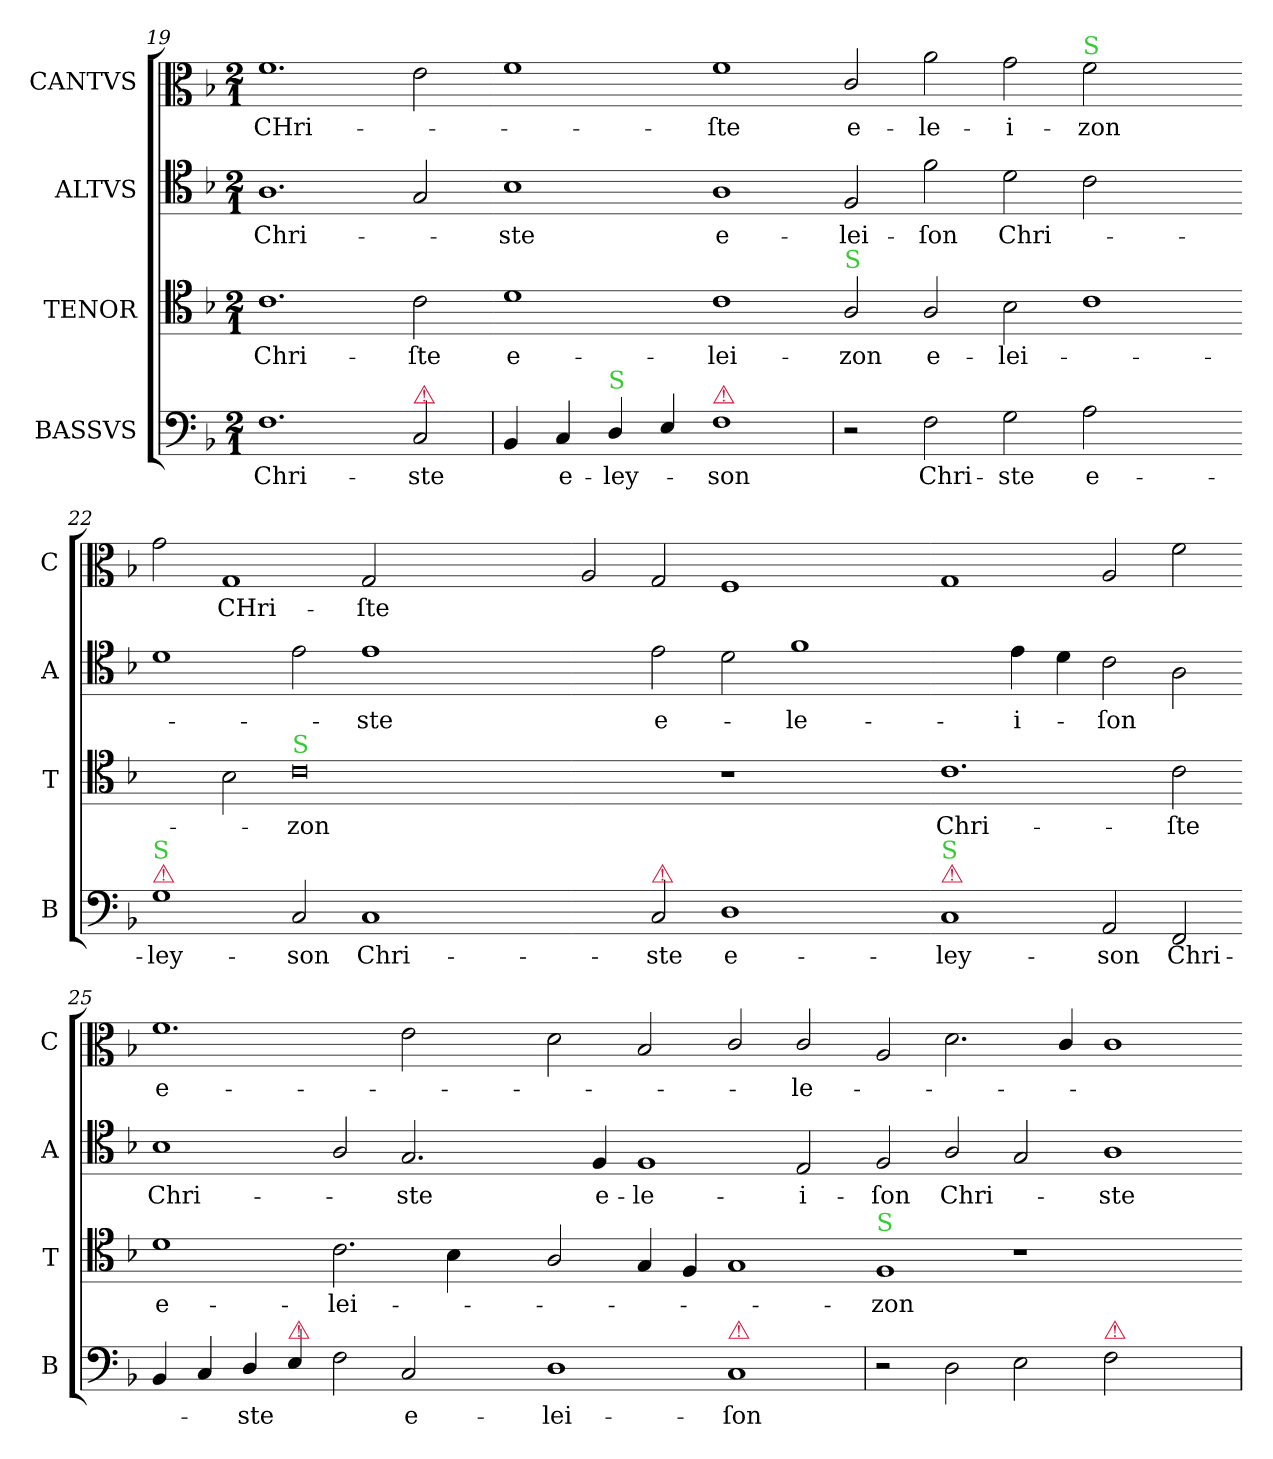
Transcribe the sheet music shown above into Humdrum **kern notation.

**kern	**text	**kern	**text	**kern	**text	**kern	**text
*part4	*part4	*part3	*part3	*part2	*part2	*part1	*part1
*staff4	*staff4	*staff3	*staff3	*staff2	*staff2	*staff1	*staff1
*I"BASSVS	*	*I"TENOR	*	*I"ALTVS	*	*I"CANTVS	*
*I'B	*	*I'T	*	*I'A	*	*I'C	*
*clefF4	*	*clefC4	*	*clefC4	*	*clefC3	*
*k[b-]	*	*k[b-]	*	*k[b-]	*	*k[b-]	*
*M2/1	*	*M2/1	*	*M2/1	*	*M2/1	*
=19	=19	=19	=19	=19	=19	=19	=19
1.F	Chri-	1.c	Chri-	1.A	Chri-	1.f	CHri-
!LO:TX:a:color=crimson:t=⚠	!	!	!	!	!	!	!
2C/	-ste	2c\	-ſte	2G/	.	2e\	.
=20	=20-	=20-	=20-	=20-	=20-	=20-	=20-
4BB-/	.	1d	e-	1B-	-ste	1f	.
4C/	e-	.	.	.	.	.	.
!LO:TX:a:color=limegreen:t=S	!	!	!	!	!	!	!
4D/	-ley-	.	.	.	.	.	.
4E/	.	.	.	.	.	.	.
!LO:TX:a:color=crimson:t=⚠	!	!	!	!	!	!	!
1F	-son	1c	-lei-	1A	e-	1f	-ſte
=21	=21-	=21-	=21-	=21-	=21-	=21-	=21-
!	!	!LO:TX:a:color=limegreen:t=S	!	!	!	!	!
2r	.	2A/	-zon	2F/	-lei-	2c/	e-
!	!LO:LY:i	!	!LO:LY:i	!	!	!	!
2F\	Chri-	2A/	e-	2f\	-ſon	2a\	-le-
!	!LO:LY:i	!	!LO:LY:i	!	!LO:LY:i	!	!
2G\	-ste	2B-\	-lei-	2d\	Chri-	2g\	-i-
!	!	!	!	!	!	!LO:TX:a:color=limegreen:t=S	!
!	!LO:LY:i	!	!	!	!	!	!
2A\	e-	1c\	.	2c\	.	2f\	-zon
2ryy	.	.	.	2ryy	.	2ryy	.
=22-	=22-	=22-	=22-	=22-	=22-	=22-	=22-
!LO:TX:a:color=crimson:t=⚠	!	!	!	!	!	!	!
!LO:TX:a:color=limegreen:t=S	!	!	!	!	!	!	!
!	!LO:LY:i	!	!	!	!	!	!
1G	-ley-	2ryy	.	1d	.	2g\	.
!	!	!	!	!	!	!	!LO:LY:i
.	.	2B-\	.	.	.	1G	CHri-
!	!	!LO:TX:a:color=limegreen:t=S	!	!	!	!	!
!	!LO:LY:i	!	!LO:LY:i	!	!	!	!
2C/	-son	0c	-zon	2e\	.	.	.
!	!LO:LY:i	!	!	!	!LO:LY:i	!	!LO:LY:i
1C/	Chri-	.	.	1e\	-ste	2G/	-ſte
.	.	.	.	.	.	1ryy	.
2ryy	.	.	.	2ryy	.	.	.
=23-	=23-	=23-	=23-	=23-	=23-	=23-	=23-
2ryy	.	1ryy	.	2ryy	.	2A/	.
!LO:TX:a:color=crimson:t=⚠	!	!	!	!	!	!	!
!	!LO:LY:i	!	!	!	!LO:LY:i	!	!
2C/	-ste	.	.	2e\	e-	2G/	.
!	!LO:LY:i	!	!	!	!	!	!
1D	e-	1r	.	2d\	.	1F	.
!	!	!	!	!	!LO:LY:i	!	!
.	.	.	.	1f\	-le-	.	.
2ryy	.	2ryy	.	.	.	2ryy	.
=24-	=24-	=24-	=24-	=24-	=24-	=24-	=24-
!LO:TX:a:color=crimson:t=⚠	!	!	!	!	!	!	!
!LO:TX:a:color=limegreen:t=S	!	!	!	!	!	!	!
!	!LO:LY:i	!	!LO:LY:i	!	!	!	!
1C	-ley-	1.c	Chri-	2ryy	.	1G	.
!	!	!	!	!	!LO:LY:i	!	!
.	.	.	.	4e\	-i-	.	.
.	.	.	.	4d\	.	.	.
!	!LO:LY:i	!	!	!	!LO:LY:i	!	!
2AA/	-son	.	.	2c\	-ſon	2A/	.
!	!	!	!LO:LY:i	!	!	!	!
2FF/	Chri-	2c\	-ſte	2A\	.	2f\	.
=25-	=25-	=25-	=25-	=25-	=25-	=25-	=25-
!	!	!	!LO:LY:i	!	!LO:LY:i	!	!LO:LY:i
4BB-/	.	1d	e-	1B-	Chri-	1.f	e-
4C/	.	.	.	.	.	.	.
4D/	-ste	.	.	.	.	.	.
!LO:TX:a:color=crimson:t=⚠	!	!	!	!	!	!	!
4E/	.	.	.	.	.	.	.
!	!	!	!LO:LY:i	!	!	!	!
2F\	.	2.c\	-lei-	2A/	.	.	.
!	!	!	!	!	!LO:LY:i	!	!
2C/	e-	.	.	2.G/	-ste	2e\	.
.	.	4B-\	.	.	.	.	.
4ryy	.	4ryy	.	.	.	4ryy	.
=26-	=26-	=26-	=26-	=26-	=26-	=26-	=26-
1D	-lei-	2A/	.	4ryy	.	2d\	.
!	!	!	!	!	!LO:LY:i	!	!
.	.	.	.	4F/	e-	.	.
!	!	!	!	!	!LO:LY:i	!	!
.	.	4G/	.	1F	-le-	2B-/	.
.	.	4F/	.	.	.	.	.
!LO:TX:a:color=crimson:t=⚠	!	!	!	!	!	!	!
1C	-ſon	1G	.	.	.	2c/	.
!	!	!	!	!	!LO:LY:i	!	!LO:LY:i
.	.	.	.	2E/	-i-	2c/	-le-
=27	=27-	=27-	=27-	=27-	=27-	=27-	=27-
!	!	!LO:TX:a:color=limegreen:t=S	!	!	!	!	!
!	!	!	!LO:LY:i	!	!LO:LY:i	!	!
2r	.	1F	-zon	2F/	-ſon	2A/	.
!	!	!	!	!	!LO:LY:i	!	!
2D\	.	.	.	2A/	Chri-	2.d\	.
2E\	.	1r	.	2G/	.	.	.
.	.	.	.	.	.	4c/	.
!LO:TX:a:color=crimson:t=⚠	!	!	!	!	!	!	!
!	!	!	!	!	!LO:LY:i	!	!
2F\	.	.	.	1A\	-ste	1c\	.
2ryy	.	2ryy	.	.	.	.	.
=	=-	=-	=-	=-	=-	=-	=-
*-	*-	*-	*-	*-	*-	*-	*-
